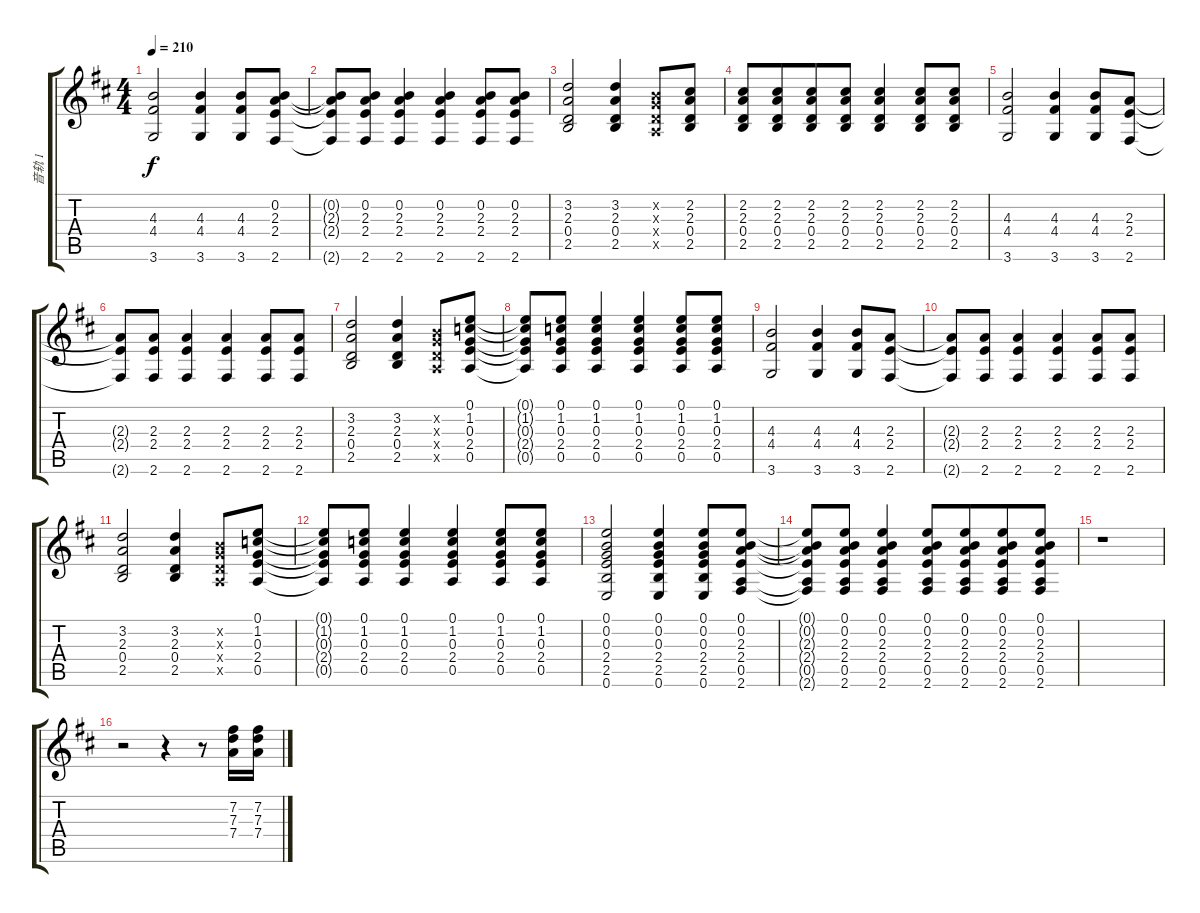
\track ("音轨 1" "音轨 1") {instrument electricguitarjazz}
\staff {score tabs}
\tuning (E4 B3 G3 D3 A2 E2) {hide}
\ts (4 4)
\tempo 210
\clef g2
\ks d
(4.3 4.4 3.6).2{dy f} (4.3 4.4 3.6).4 (4.3 4.4 3.6).8 (0.2 2.3 2.4 2.6).8 |
(0.2{t} 2.3{t} 2.4{t} 2.6{t}).8 (0.2 2.3 2.4 2.6).8 (0.2 2.3 2.4 2.6).4 (0.2 2.3 2.4 2.6).4 (0.2 2.3 2.4 2.6).8 (0.2 2.3 2.4 2.6).8 |
(3.2 2.3 0.4 2.5).2 (3.2 2.3 0.4 2.5).4 (0.2{x} 0.3{x} 0.4{x} 0.5{x}).8 (2.2 2.3 0.4 2.5).8 |
(2.2 2.3 0.4 2.5).8 (2.2 2.3 0.4 2.5).8{beam merge} (2.2 2.3 0.4 2.5).8 (2.2 2.3 0.4 2.5).8 (2.2 2.3 0.4 2.5).4 (2.2 2.3 0.4 2.5).8 (2.2 2.3 0.4 2.5).8 |
(4.3 4.4 3.6).2 (4.3 4.4 3.6).4 (4.3 4.4 3.6).8 (2.3 2.4 2.6).8 |
(2.3{t} 2.4{t} 2.6{t}).8 (2.3 2.4 2.6).8 (2.3 2.4 2.6).4 (2.3 2.4 2.6).4 (2.3 2.4 2.6).8 (2.3 2.4 2.6).8 |
(3.2 2.3 0.4 2.5).2 (3.2 2.3 0.4 2.5).4 (0.2{x} 0.3{x} 0.4{x} 0.5{x}).8 (0.1 1.2 0.3 2.4 0.5).8 |
(0.1{t} 1.2{t} 0.3{t} 2.4{t} 0.5{t}).8 (0.1 1.2 0.3 2.4 0.5).8 (0.1 1.2 0.3 2.4 0.5).4 (0.1 1.2 0.3 2.4 0.5).4 (0.1 1.2 0.3 2.4 0.5).8 (0.1 1.2 0.3 2.4 0.5).8 |
(4.3 4.4 3.6).2 (4.3 4.4 3.6).4 (4.3 4.4 3.6).8 (2.3 2.4 2.6).8 |
(2.3{t} 2.4{t} 2.6{t}).8 (2.3 2.4 2.6).8 (2.3 2.4 2.6).4 (2.3 2.4 2.6).4 (2.3 2.4 2.6).8 (2.3 2.4 2.6).8 |
(3.2 2.3 0.4 2.5).2 (3.2 2.3 0.4 2.5).4 (0.2{x} 0.3{x} 0.4{x} 0.5{x}).8 (0.1 1.2 0.3 2.4 0.5).8 |
(0.1{t} 1.2{t} 0.3{t} 2.4{t} 0.5{t}).8 (0.1 1.2 0.3 2.4 0.5).8 (0.1 1.2 0.3 2.4 0.5).4 (0.1 1.2 0.3 2.4 0.5).4 (0.1 1.2 0.3 2.4 0.5).8 (0.1 1.2 0.3 2.4 0.5).8 |
(0.1 0.2 0.3 2.4 2.5 0.6).2 (0.1 0.2 0.3 2.4 2.5 0.6).4 (0.1 0.2 0.3 2.4 2.5 0.6).8 (0.1 0.2 2.3 2.4 0.5 2.6).8 |
(0.1{t} 0.2{t} 2.3{t} 2.4{t} 0.5{t} 2.6{t}).8 (0.1 0.2 2.3 2.4 0.5 2.6).8 (0.1 0.2 2.3 2.4 0.5 2.6).4 (0.1 0.2 2.3 2.4 0.5 2.6).8 (0.1 0.2 2.3 2.4 0.5 2.6).8{beam merge} (0.1 0.2 2.3 2.4 0.5 2.6).8 (0.1 0.2 2.3 2.4 0.5 2.6).8 |
r.1 |
r.2 r.4 r.8 (7.2 7.3 7.4).16 (7.2 7.3 7.4).16
